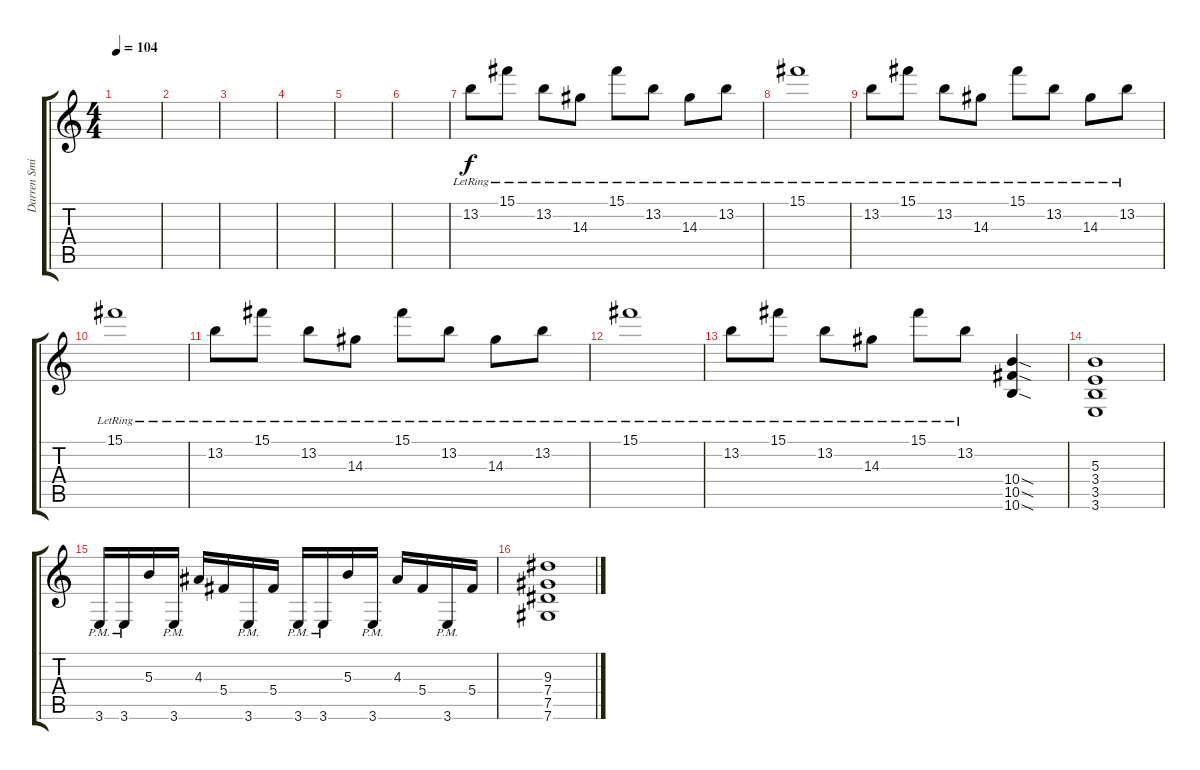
\track ("Darren Smith" "Darren Smi") {instrument overdrivenguitar}
\staff {score tabs}
\tuning (Eb4 Bb3 Gb3 Db3 Ab2 Db2) {hide}
\ts (4 4)
\tempo 104
\clef g2
\ks c
|
|
|
|
|
|
13.2{lr}.8{instrument electricguitarmuted} 15.1{lr}.8 13.2{lr}.8 14.3{lr}.8 15.1{lr}.8 13.2{lr}.8 14.3{lr}.8 13.2{lr}.8 |
15.1{lr}.1 |
13.2{lr}.8{instrument electricguitarmuted} 15.1{lr}.8 13.2{lr}.8 14.3{lr}.8 15.1{lr}.8 13.2{lr}.8 14.3{lr}.8 13.2{lr}.8 |
15.1{lr}.1 |
13.2{lr}.8{instrument electricguitarmuted} 15.1{lr}.8 13.2{lr}.8 14.3{lr}.8 15.1{lr}.8 13.2{lr}.8 14.3{lr}.8 13.2{lr}.8 |
15.1{lr}.1 |
13.2{lr}.8{instrument electricguitarmuted} 15.1{lr}.8 13.2{lr}.8 14.3{lr}.8 15.1{lr}.8 13.2{lr}.8 (10.4{sod} 10.5{sod} 10.6{sod}).4{instrument overdrivenguitar} |
(5.3 3.4 3.5 3.6).1 |
3.6{pm}.16 3.6{pm}.16 5.3.16 3.6{pm}.16 4.3.16 5.4.16 3.6{pm}.16 5.4.16 3.6{pm}.16 3.6{pm}.16 5.3.16 3.6{pm}.16 4.3.16 5.4.16 3.6{pm}.16 5.4.16 |
(9.3 7.4 7.5 7.6).1
